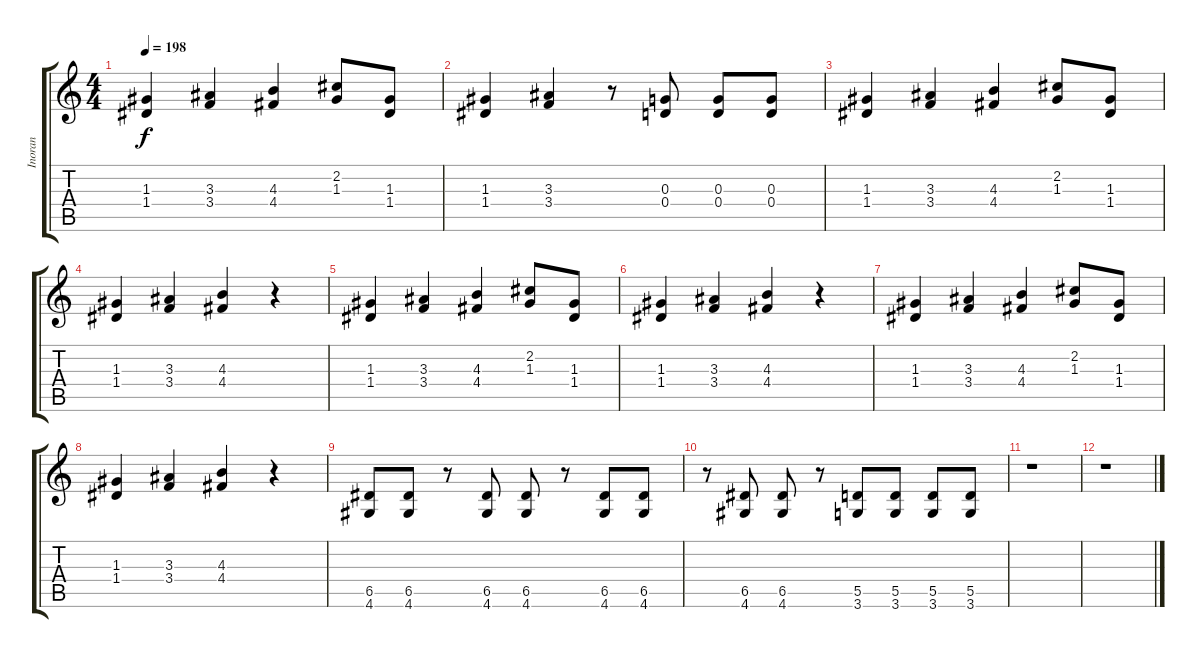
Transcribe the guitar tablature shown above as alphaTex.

\track ("Inoran" "Inoran") {instrument overdrivenguitar}
\staff {score tabs}
\tuning (E4 B3 G3 D3 A2 E2) {hide}
\ts (4 4)
\tempo 198
\clef g2
\ks c
(1.3 1.4).4{dy f} (3.3 3.4).4 (4.3 4.4).4 (2.2 1.3).8 (1.3 1.4).8 |
(1.3 1.4).4 (3.3 3.4).4 r.8 (0.3 0.4).8 (0.3 0.4).8 (0.3 0.4).8 |
(1.3 1.4).4 (3.3 3.4).4 (4.3 4.4).4 (2.2 1.3).8 (1.3 1.4).8 |
(1.3 1.4).4 (3.3 3.4).4 (4.3 4.4).4 r.4 |
(1.3 1.4).4 (3.3 3.4).4 (4.3 4.4).4 (2.2 1.3).8 (1.3 1.4).8 |
(1.3 1.4).4 (3.3 3.4).4 (4.3 4.4).4 r.4 |
(1.3 1.4).4 (3.3 3.4).4 (4.3 4.4).4 (2.2 1.3).8 (1.3 1.4).8 |
(1.3 1.4).4 (3.3 3.4).4 (4.3 4.4).4 r.4 |
(6.5 4.6).8 (6.5 4.6).8 r.8 (6.5 4.6).8 (6.5 4.6).8 r.8 (6.5 4.6).8 (6.5 4.6).8 |
r.8 (6.5 4.6).8 (6.5 4.6).8 r.8 (5.5 3.6).8 (5.5 3.6).8 (5.5 3.6).8 (5.5 3.6).8 |
r.1 |
r.1
